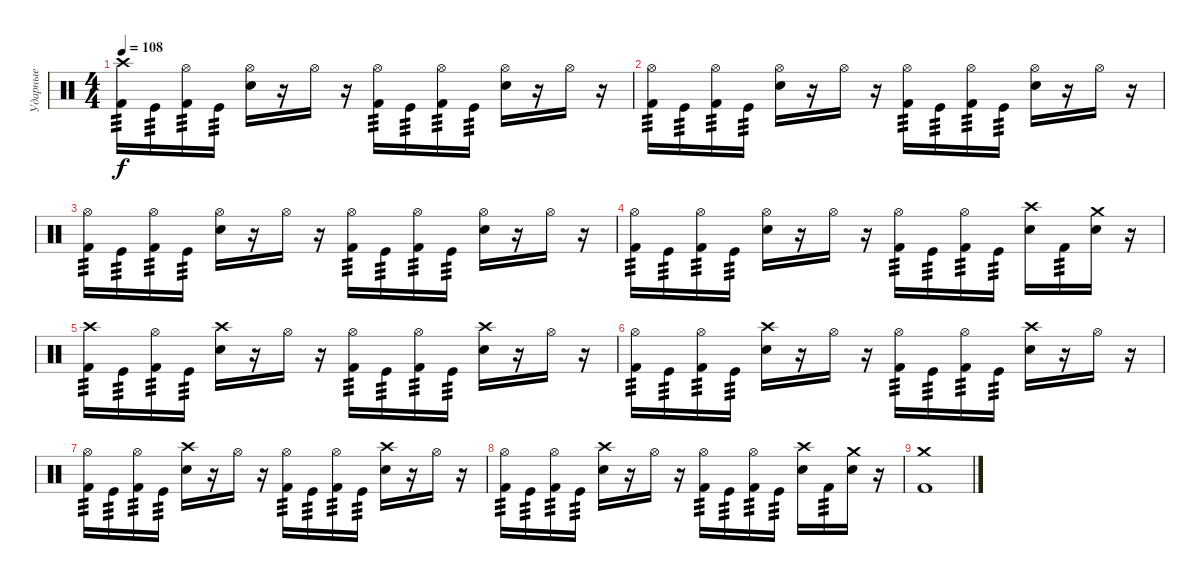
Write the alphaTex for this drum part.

\track ("Ударные" "Ударные") {instrument percussion}
\staff {score}
\articulation defaults
\ts (4 4)
\tempo 108
\clef neutral
\ks c
("Crash high (hit)" "Kick (hit) 2").16{tp 3 dy f} "Kick (hit)".16{tp 3} ("Hi-Hat (open)" "Kick (hit) 2").16{tp 3} "Kick (hit)".16{tp 3} ("Hi-Hat (open)" "Snare (hit) 2").16 r.16 "Hi-Hat (open)".16 r.16 ("Hi-Hat (open)" "Kick (hit) 2").16{tp 3} "Kick (hit)".16{tp 3} ("Hi-Hat (open)" "Kick (hit) 2").16{tp 3} "Kick (hit)".16{tp 3} ("Hi-Hat (open)" "Snare (hit) 2").16 r.16 "Hi-Hat (open)".16 r.16 |
("Hi-Hat (open)" "Kick (hit) 2").16{tp 3} "Kick (hit)".16{tp 3} ("Hi-Hat (open)" "Kick (hit) 2").16{tp 3} "Kick (hit)".16{tp 3} ("Hi-Hat (open)" "Snare (hit) 2").16 r.16 "Hi-Hat (open)".16 r.16 ("Hi-Hat (open)" "Kick (hit) 2").16{tp 3} "Kick (hit)".16{tp 3} ("Hi-Hat (open)" "Kick (hit) 2").16{tp 3} "Kick (hit)".16{tp 3} ("Hi-Hat (open)" "Snare (hit) 2").16 r.16 "Hi-Hat (open)".16 r.16 |
("Hi-Hat (open)" "Kick (hit) 2").16{tp 3} "Kick (hit)".16{tp 3} ("Hi-Hat (open)" "Kick (hit) 2").16{tp 3} "Kick (hit)".16{tp 3} ("Hi-Hat (open)" "Snare (hit) 2").16 r.16 "Hi-Hat (open)".16 r.16 ("Hi-Hat (open)" "Kick (hit) 2").16{tp 3} "Kick (hit)".16{tp 3} ("Hi-Hat (open)" "Kick (hit) 2").16{tp 3} "Kick (hit)".16{tp 3} ("Hi-Hat (open)" "Snare (hit) 2").16 r.16 "Hi-Hat (open)".16 r.16 |
("Hi-Hat (open)" "Kick (hit) 2").16{tp 3} "Kick (hit)".16{tp 3} ("Hi-Hat (open)" "Kick (hit) 2").16{tp 3} "Kick (hit)".16{tp 3} ("Hi-Hat (open)" "Snare (hit) 2").16 r.16 "Hi-Hat (open)".16 r.16 ("Hi-Hat (open)" "Kick (hit) 2").16{tp 3} "Kick (hit)".16{tp 3} ("Hi-Hat (open)" "Kick (hit) 2").16{tp 3} "Kick (hit)".16{tp 3} ("Crash high (hit)" "Snare (hit) 2").16 "Kick (hit) 2".16{tp 3} ("Crash medium (hit)" "Snare (hit) 2").16 r.16 |
("Crash high (hit)" "Kick (hit) 2").16{tp 3} "Kick (hit)".16{tp 3} ("Hi-Hat (open)" "Kick (hit) 2").16{tp 3} "Kick (hit)".16{tp 3} ("Crash high (hit)" "Snare (hit) 2").16 r.16 "Hi-Hat (open)".16 r.16 ("Hi-Hat (open)" "Kick (hit) 2").16{tp 3} "Kick (hit)".16{tp 3} ("Hi-Hat (open)" "Kick (hit) 2").16{tp 3} "Kick (hit)".16{tp 3} ("Crash high (hit)" "Snare (hit) 2").16 r.16 "Hi-Hat (open)".16 r.16 |
("Hi-Hat (open)" "Kick (hit) 2").16{tp 3} "Kick (hit)".16{tp 3} ("Hi-Hat (open)" "Kick (hit) 2").16{tp 3} "Kick (hit)".16{tp 3} ("Crash high (hit)" "Snare (hit) 2").16 r.16 "Hi-Hat (open)".16 r.16 ("Hi-Hat (open)" "Kick (hit) 2").16{tp 3} "Kick (hit)".16{tp 3} ("Hi-Hat (open)" "Kick (hit) 2").16{tp 3} "Kick (hit)".16{tp 3} ("Crash high (hit)" "Snare (hit) 2").16 r.16 "Hi-Hat (open)".16 r.16 |
("Hi-Hat (open)" "Kick (hit) 2").16{tp 3} "Kick (hit)".16{tp 3} ("Hi-Hat (open)" "Kick (hit) 2").16{tp 3} "Kick (hit)".16{tp 3} ("Crash high (hit)" "Snare (hit) 2").16 r.16 "Hi-Hat (open)".16 r.16 ("Hi-Hat (open)" "Kick (hit) 2").16{tp 3} "Kick (hit)".16{tp 3} ("Hi-Hat (open)" "Kick (hit) 2").16{tp 3} "Kick (hit)".16{tp 3} ("Crash high (hit)" "Snare (hit) 2").16 r.16 "Hi-Hat (open)".16 r.16 |
("Hi-Hat (open)" "Kick (hit) 2").16{tp 3} "Kick (hit)".16{tp 3} ("Hi-Hat (open)" "Kick (hit) 2").16{tp 3} "Kick (hit)".16{tp 3} ("Crash high (hit)" "Snare (hit) 2").16 r.16 "Hi-Hat (open)".16 r.16 ("Hi-Hat (open)" "Kick (hit) 2").16{tp 3} "Kick (hit)".16{tp 3} ("Hi-Hat (open)" "Kick (hit) 2").16{tp 3} "Kick (hit)".16{tp 3} ("Crash high (hit)" "Snare (hit) 2").16 "Kick (hit) 2".16{tp 3} ("Crash medium (hit)" "Snare (hit) 2").16 r.16 |
("Crash medium (hit)" "Kick (hit) 2").1
